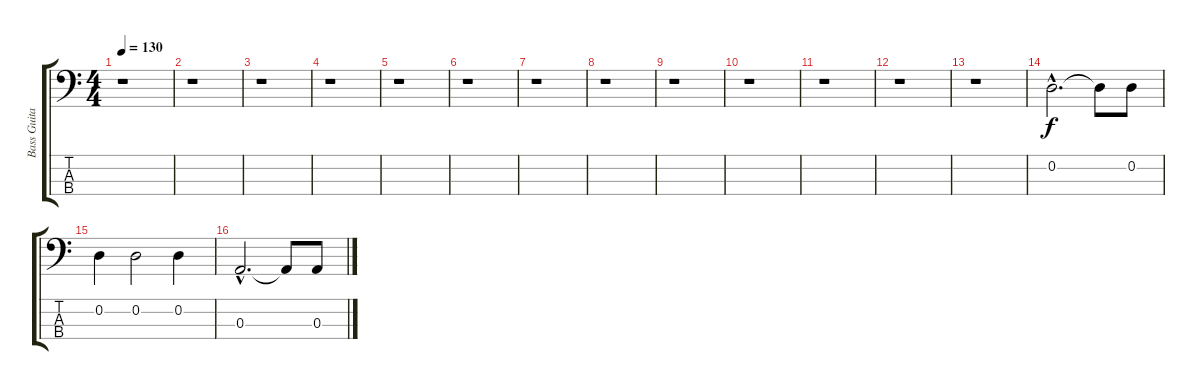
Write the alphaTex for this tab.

\track ("Bass Guitar" "Bass Guita") {instrument electricbassfinger}
\staff {score tabs}
\tuning (G2 D2 A1 D1) {hide}
\ts (4 4)
\tempo 130
\clef f4
\ks c
r.1{dy f} |
r.1 |
r.1 |
r.1 |
r.1 |
r.1 |
r.1 |
r.1 |
r.1 |
r.1 |
r.1 |
r.1 |
r.1 |
0.2{hac}.2{d} 0.2{t}.8 0.2.8 |
0.2.4 0.2.2 0.2.4 |
0.3{hac}.2{d} 0.3{t}.8 0.3.8
